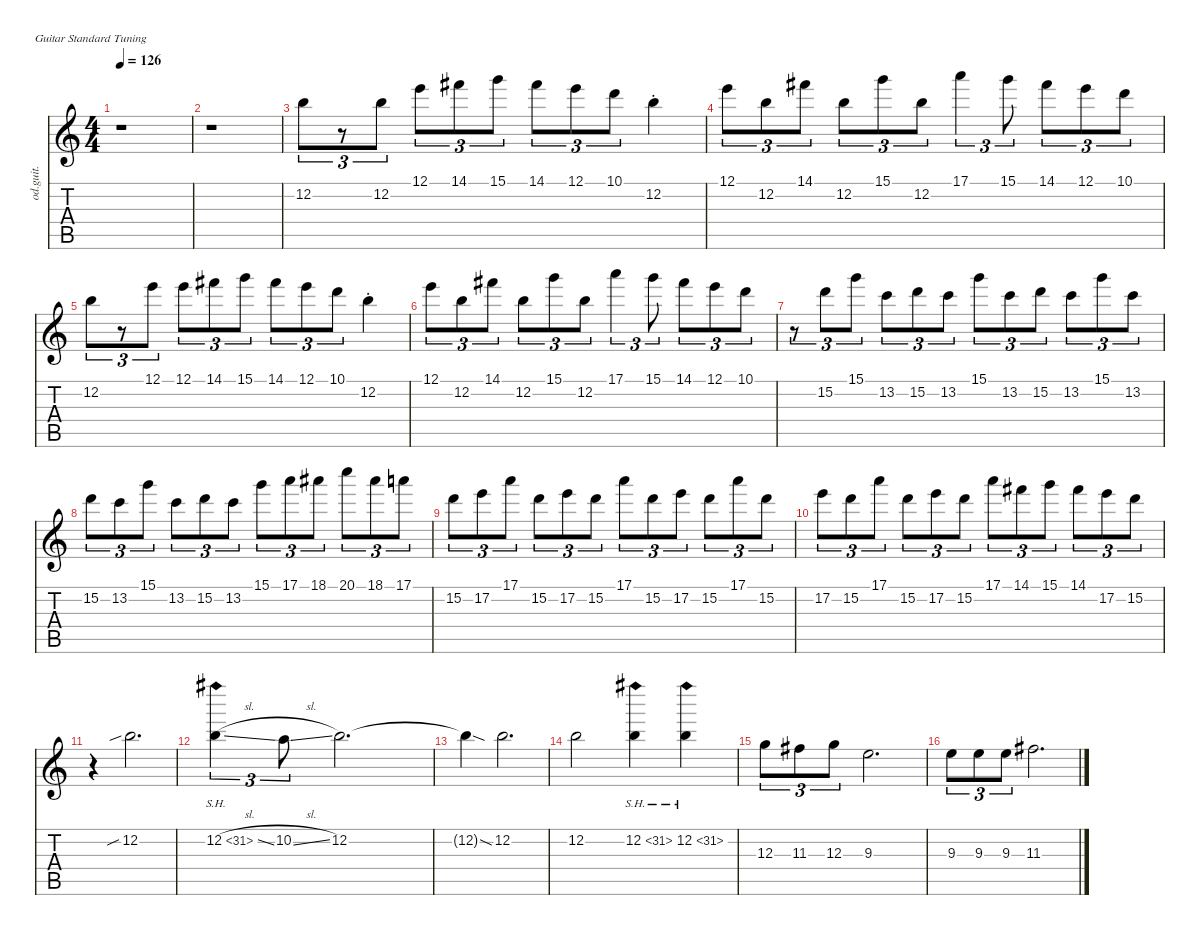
\defaultSystemsLayout 4
\hideDynamics
\bracketExtendMode nobrackets
\otherSystemsTrackNameOrientation horizontal
\track ("Lead Guitar" "od.guit.") {instrument overdrivenguitar}
\staff {score tabs}
\tuning (E4 B3 G3 D3 A2 E2)
\ts (4 4)
\tempo 126
\clef g2
\ks c
r.1{dy f beam Down} |
r.1{beam Down} |
12.2.8{tu (3 2) beam Down} r.8{tu (3 2) beam Down} 12.2.8{tu (3 2) dy ff beam Down} 12.1.8{tu (3 2) beam Down} 14.1{acc #}.8{tu (3 2) dy f beam Down} 15.1.8{tu (3 2) beam Down} 14.1{acc #}.8{tu (3 2) beam Down} 12.1.8{tu (3 2) beam Down} 10.1.8{tu (3 2) beam Down} 12.2{st}.4{beam Down} |
12.1.8{tu (3 2) beam Down} 12.2.8{tu (3 2) beam Down} 14.1{acc #}.8{tu (3 2) beam Down} 12.2.8{tu (3 2) beam Down} 15.1.8{tu (3 2) beam Down} 12.2.8{tu (3 2) beam Down} 17.1.4{tu (3 2) beam Down} 15.1.8{tu (3 2) beam Down} 14.1{acc #}.8{tu (3 2) beam Down} 12.1.8{tu (3 2) beam Down} 10.1.8{tu (3 2) beam Down} |
12.2.8{tu (3 2) beam Down} r.8{tu (3 2) beam Down} 12.1.8{tu (3 2) dy ff beam Down} 12.1.8{tu (3 2) dy f beam Down} 14.1{acc #}.8{tu (3 2) beam Down} 15.1.8{tu (3 2) beam Down} 14.1{acc #}.8{tu (3 2) beam Down} 12.1.8{tu (3 2) beam Down} 10.1.8{tu (3 2) beam Down} 12.2{st}.4{beam Down} |
12.1.8{tu (3 2) beam Down} 12.2.8{tu (3 2) beam Down} 14.1{acc #}.8{tu (3 2) beam Down} 12.2.8{tu (3 2) beam Down} 15.1.8{tu (3 2) beam Down} 12.2.8{tu (3 2) beam Down} 17.1.4{tu (3 2) beam Down} 15.1.8{tu (3 2) beam Down} 14.1{acc #}.8{tu (3 2) beam Down} 12.1.8{tu (3 2) beam Down} 10.1.8{tu (3 2) beam Down} |
r.8{tu (3 2) beam Down} 15.2.8{tu (3 2) beam Down} 15.1.8{tu (3 2) beam Down} 13.2.8{tu (3 2) beam Down} 15.2.8{tu (3 2) beam Down} 13.2.8{tu (3 2) beam Down} 15.1.8{tu (3 2) beam Down} 13.2.8{tu (3 2) beam Down} 15.2.8{tu (3 2) beam Down} 13.2.8{tu (3 2) beam Down} 15.1.8{tu (3 2) beam Down} 13.2.8{tu (3 2) beam Down} |
15.2.8{tu (3 2) beam Down} 13.2.8{tu (3 2) beam Down} 15.1.8{tu (3 2) beam Down} 13.2.8{tu (3 2) beam Down} 15.2.8{tu (3 2) beam Down} 13.2.8{tu (3 2) beam Down} 15.1.8{tu (3 2) beam Down} 17.1.8{tu (3 2) beam Down} 18.1{acc #}.8{tu (3 2) beam Down} 20.1.8{tu (3 2) beam Down} 18.1{acc #}.8{tu (3 2) beam Down} 17.1.8{tu (3 2) beam Down} |
15.2.8{tu (3 2) dy ff beam Down} 17.2.8{tu (3 2) dy f beam Down} 17.1.8{tu (3 2) beam Down} 15.2.8{tu (3 2) beam Down} 17.2.8{tu (3 2) beam Down} 15.2.8{tu (3 2) beam Down} 17.1.8{tu (3 2) beam Down} 15.2.8{tu (3 2) beam Down} 17.2.8{tu (3 2) beam Down} 15.2.8{tu (3 2) beam Down} 17.1.8{tu (3 2) beam Down} 15.2.8{tu (3 2) beam Down} |
17.2.8{tu (3 2) beam Down} 15.2.8{tu (3 2) beam Down} 17.1.8{tu (3 2) beam Down} 15.2.8{tu (3 2) beam Down} 17.2.8{tu (3 2) beam Down} 15.2.8{tu (3 2) beam Down} 17.1.8{tu (3 2) beam Down} 14.1{acc #}.8{tu (3 2) beam Down} 15.1.8{tu (3 2) beam Down} 14.1{acc #}.8{tu (3 2) beam Down} 17.2.8{tu (3 2) beam Down} 15.2.8{tu (3 2) beam Down} |
r.4{beam Down} 12.2{sib}.2{d dy fff beam Down} |
12.2{sh 19 sl}.4{tu (3 2) beam Down} 10.2{sl}.8{tu (3 2) beam Down} 12.2.2{d beam Down} |
12.2{sod t}.4{dy f beam Down} 12.2.2{d dy fff beam Down} |
12.2.2{beam Down} 12.2{sh 19}.4{beam Down} 12.2{sh 19}.4{beam Down} |
12.3.8{tu (3 2) beam Down} 11.3{acc #}.8{tu (3 2) beam Down} 12.3.8{tu (3 2) beam Down} 9.3.2{d beam Down} |
9.3.8{tu (3 2) beam Down} 9.3.8{tu (3 2) beam Down} 9.3.8{tu (3 2) beam Down} 11.3{acc #}.2{d beam Down}
